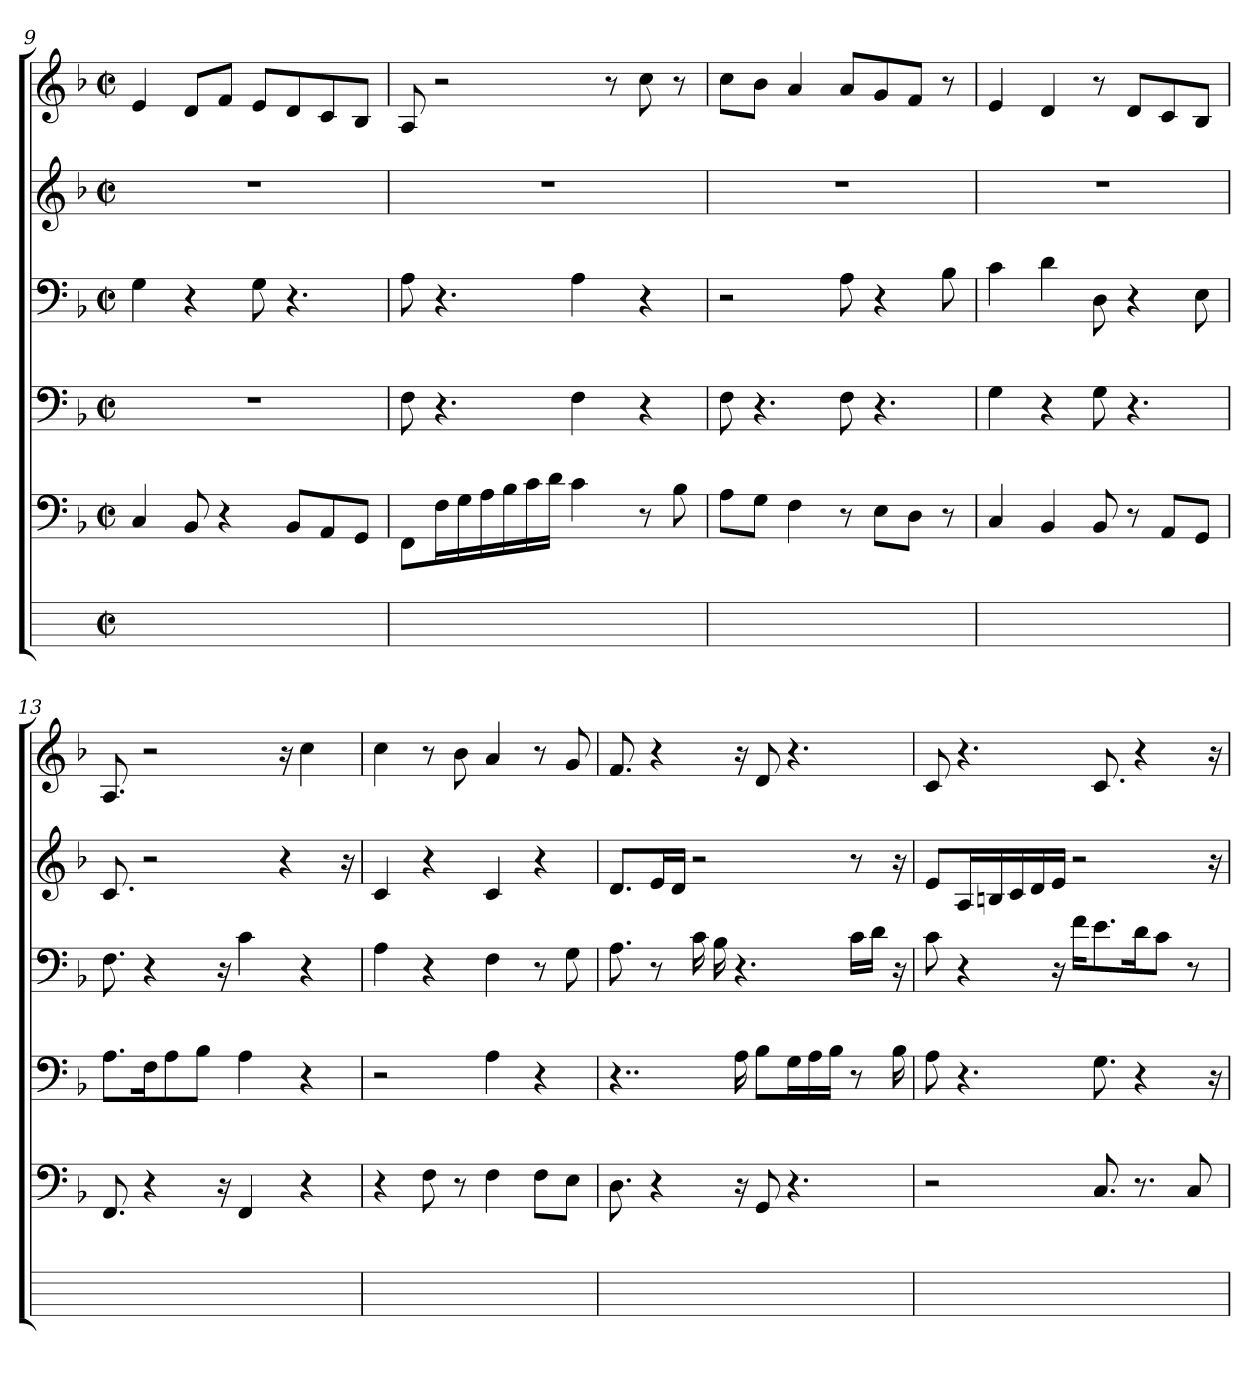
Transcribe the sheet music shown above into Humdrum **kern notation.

**kern	**kern	**kern	**kern	**kern	**kern
*part6	*part5	*part4	*part3	*part2	*part1
*staff6	*staff5	*staff4	*staff3	*staff2	*staff1
*	*clefF4	*clefF4	*clefF4	*clefG2	*clefG2
*	*k[b-]	*k[b-]	*k[b-]	*k[b-]	*k[b-]
*	*F:	*F:	*F:	*F:	*F:
*M2/2	*M2/2	*M2/2	*M2/2	*M2/2	*M2/2
*met(c|)	*met(c|)	*met(c|)	*met(c|)	*met(c|)	*met(c|)
=9	=9	=9	=9	=9	=9
1ryy	4C	1r	4G	1r	4e
.	8BB-	.	4r	.	8dL
.	4r	.	.	.	8fiJ
.	.	.	8Gj	.	8eZL
.	8BB-jL	.	4.r	.	8dj
.	8AA	.	.	.	8c
.	8GGJ	.	.	.	8B-J
=10	=10	=10	=10	=10	=10
1ryy	8FFL	8F	8A	1r	8A
.	16FiL	4.r	4.r	.	2r
.	16Gi	.	.	.	.
.	16Ai	.	.	.	.
.	16B-i	.	.	.	.
.	16ci	.	.	.	.
.	16diJJ	.	.	.	.
.	4c	4Fj	4Aj	.	.
.	.	.	.	.	8r
.	8r	4r	4r	.	8cc
.	8B-	.	.	.	8r
=11	=11	=11	=11	=11	=11
1ryy	8AL	8F	2r	1r	8ccjL
.	8GJ	4.r	.	.	8b-J
.	4F	.	.	.	4a
.	8r	8F	8A	.	8ajL
.	8EL	4.r	4r	.	8g
.	8DJ	.	.	.	8fJ
.	8r	.	8B-	.	8r
=12	=12	=12	=12	=12	=12
1ryy	4C	4G	4c	1r	4e
.	4BB-	4r	4d	.	4d
.	8BB-j	8Gj	8D	.	8r
.	8r	4.r	4r	.	8diL
.	8AAL	.	.	.	8c
.	8GGJ	.	8E	.	8B-J
=13	=13	=13	=13	=13	=13
1ryy	8.FF	8.AL	8.F	8.c	8.A
.	4r	16Fik	4r	2r	2r
.	.	8Ai	.	.	.
.	.	8B-iJ	.	.	.
.	16r	.	16r	.	.
.	4FFj	4Aj	4c	.	.
.	.	.	.	4r	16r
.	4r	4r	4r	.	4cc
.	.	.	.	16r	.
=14	=14	=14	=14	=14	=14
1ryy	4r	2r	4A	4c	4cc
.	8F	.	4r	4r	8r
.	8r	.	.	.	8b-
.	4F	4Aj	4F	4c	4a
.	8FiL	4r	8r	4r	8r
.	8EJ	.	8G	.	8g
=15	=15	=15	=15	=15	=15
1ryy	8.D	4..r	8.A	8.dL	8.f
.	4r	.	8r	16eiL	4r
.	.	.	.	16djJJ	.
.	.	.	16ci	2r	.
.	.	.	16B-j	.	.
.	16r	16Ai	4.r	.	16r
.	8GG	8B-L	.	.	8d
.	4.r	16GZL	.	.	4.r
.	.	16Ai	.	.	.
.	.	16B-jJJ	.	.	.
.	.	8r	16ciLL	8r	.
.	.	.	16djJJ	.	.
.	.	16B-i	16r	16r	.
=16	=16	=16	=16	=16	=16
1ryy	2r	8A	8c	8eL	8c
.	.	4.r	4r	16AiL	4.r
.	.	.	.	16Bni	.
.	.	.	.	16ci	.
.	.	.	.	16di	.
.	.	.	16r	16ejJJ	.
.	.	.	16fiKL	2r	.
.	8.C	8.G	8.e	.	8.cj
.	8.r	4r	16dik	.	4r
.	.	.	8cJ	.	.
.	8Ci	.	8r	.	.
.	.	16r	.	16r	16r
=	=	=	=	=	=
*-	*-	*-	*-	*-	*-
